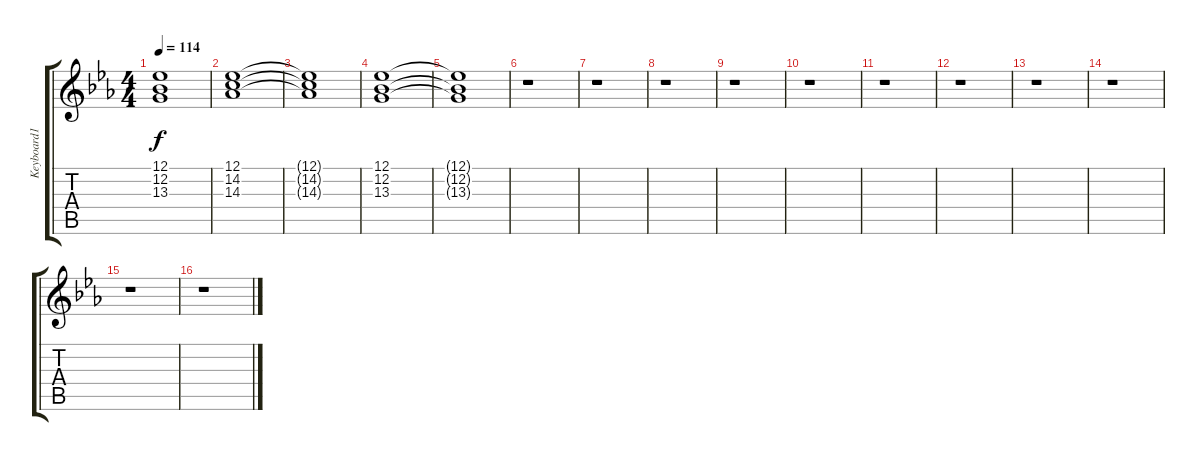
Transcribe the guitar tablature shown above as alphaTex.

\track ("Keyboard1" "Keyboard1") {instrument fx1rain}
\staff {score tabs}
\tuning (Eb4 Bb3 Gb3 Db3 Ab2 Eb2) {hide}
\ts (4 4)
\tempo 114
\clef g2
\ks eb
(12.1{t} 12.2{t} 13.3{t}).1{dy f} |
(12.1 14.2 14.3).1 |
(12.1{t} 14.2{t} 14.3{t}).1 |
(12.1 12.2 13.3).1 |
(12.1{t} 12.2{t} 13.3{t}).1 |
r.1 |
r.1 |
r.1 |
r.1 |
r.1 |
r.1 |
r.1 |
r.1 |
r.1 |
r.1 |
r.1
